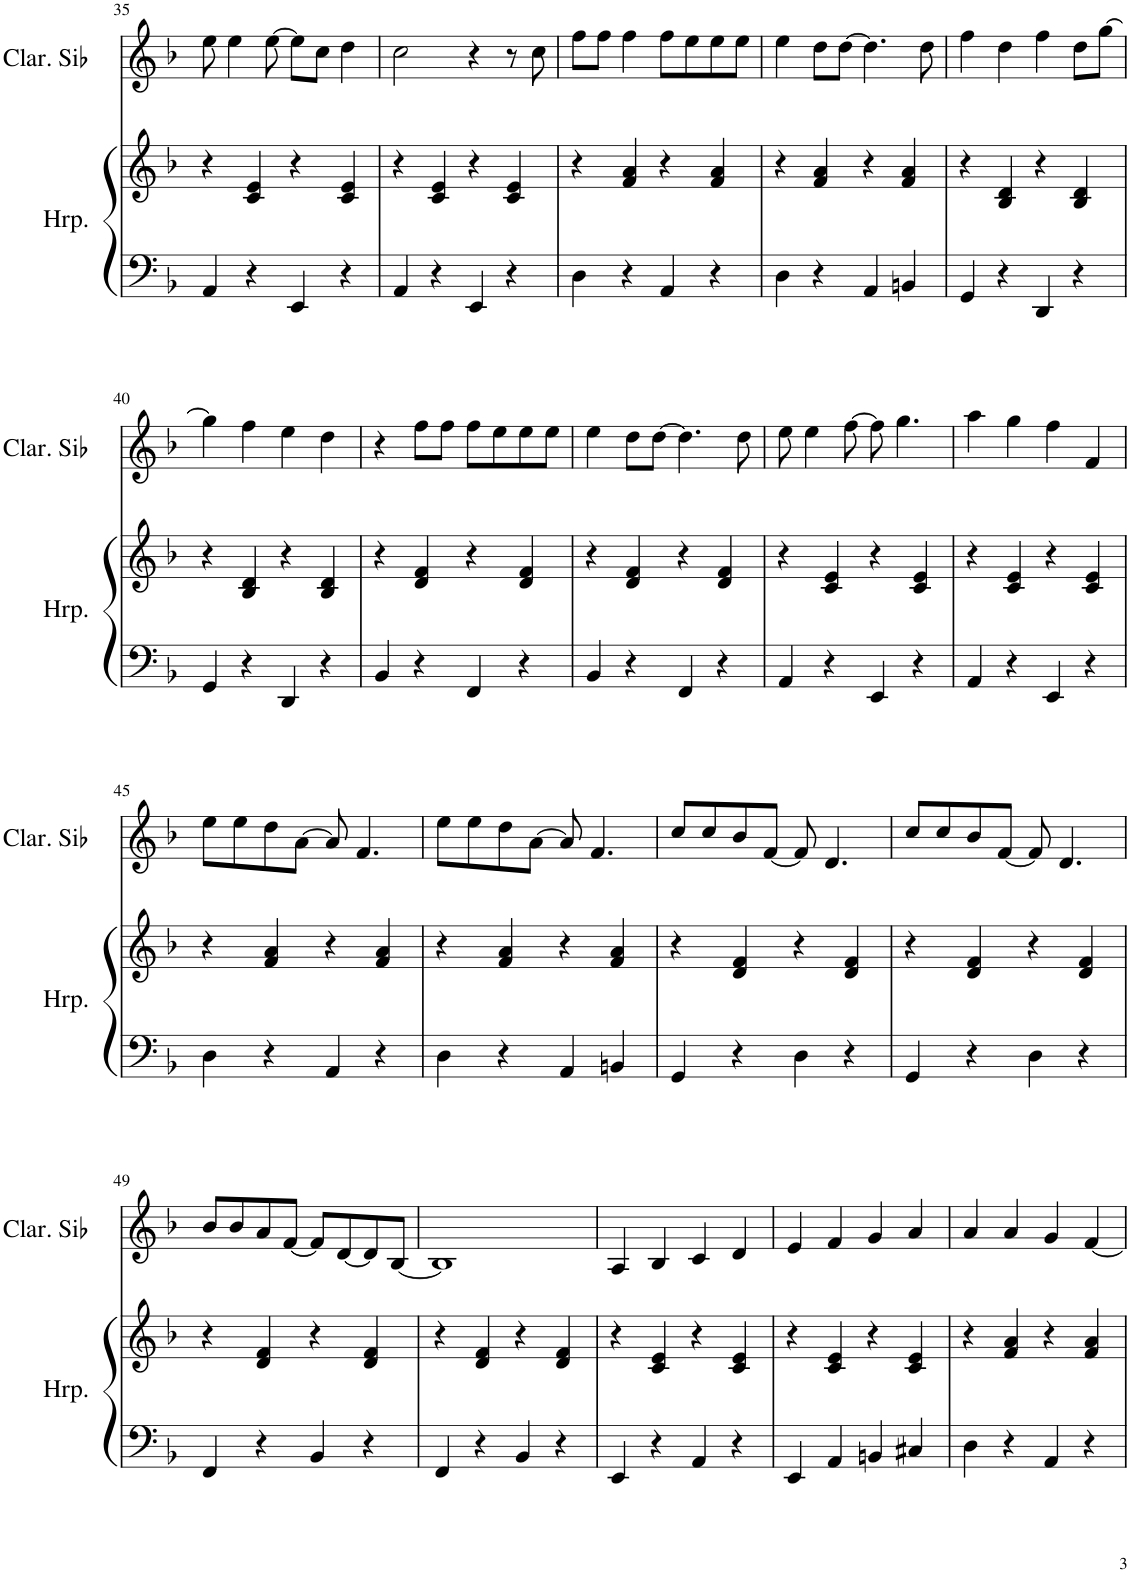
**kern	**kern	**kern
*part2	*part2	*part1
*staff3	*staff2	*staff1
*I"Harpe	*	*I"Clarinette en Sib
*I'Hrp.	*	*I'Clar. Sib
!!LO:PB:g=z
*clefF4	*clefG2	*clefG2
*	*	*ITrd1c2
*k[b-]	*k[b-]	*k[b-]
*M4/4	*M4/4	*M4/4
=35	=35	=35
4AA/	4r	8ee\
.	.	4ee\
4r	4c/ 4e/	.
.	.	[8ee\
4EE/	4r	8ee\L]
.	.	8cc\J
4r	4c/ 4e/	4dd\
=36	=36	=36
4AA/	4r	2cc\
4r	4c/ 4e/	.
4EE/	4r	4r
4r	4c/ 4e/	8r
.	.	8cc\
=37	=37	=37
4D\	4r	8ff\L
.	.	8ff\J
4r	4f/ 4a/	4ff\
4AA/	4r	8ff\L
.	.	8ee\
4r	4f/ 4a/	8ee\
.	.	8ee\J
=38	=38	=38
4D\	4r	4ee\
4r	4f/ 4a/	8dd\L
.	.	[8dd\J
4AA/	4r	4.dd\]
4BBn/	4f/ 4a/	.
.	.	8dd\
=39	=39	=39
4GG/	4r	4ff\
4r	4B-/ 4d/	4dd\
4DD/	4r	4ff\
4r	4B-/ 4d/	8dd\L
.	.	[8gg\J
!!LO:LB:g=z
=40	=40	=40
4GG/	4r	4gg\]
4r	4B-/ 4d/	4ff\
4DD/	4r	4ee\
4r	4B-/ 4d/	4dd\
=41	=41	=41
4BB-/	4r	4r
4r	4d/ 4f/	8ff\L
.	.	8ff\J
4FF/	4r	8ff\L
.	.	8ee\
4r	4d/ 4f/	8ee\
.	.	8ee\J
=42	=42	=42
4BB-/	4r	4ee\
4r	4d/ 4f/	8dd\L
.	.	[8dd\J
4FF/	4r	4.dd\]
4r	4d/ 4f/	.
.	.	8dd\
=43	=43	=43
4AA/	4r	8ee\
.	.	4ee\
4r	4c/ 4e/	.
.	.	[8ff\
4EE/	4r	8ff\]
.	.	4.gg\
4r	4c/ 4e/	.
=44	=44	=44
4AA/	4r	4aa\
4r	4c/ 4e/	4gg\
4EE/	4r	4ff\
4r	4c/ 4e/	4f/
!!LO:LB:g=z
=45	=45	=45
4D\	4r	8ee\L
.	.	8ee\
4r	4f/ 4a/	8dd\
.	.	[8a\J
4AA/	4r	8a/]
.	.	4.f/
4r	4f/ 4a/	.
=46	=46	=46
4D\	4r	8ee\L
.	.	8ee\
4r	4f/ 4a/	8dd\
.	.	[8a\J
4AA/	4r	8a/]
.	.	4.f/
4BBn/	4f/ 4a/	.
=47	=47	=47
4GG/	4r	8cc/L
.	.	8cc/
4r	4d/ 4f/	8b-/
.	.	[8f/J
4D\	4r	8f/]
.	.	4.d/
4r	4d/ 4f/	.
=48	=48	=48
4GG/	4r	8cc/L
.	.	8cc/
4r	4d/ 4f/	8b-/
.	.	[8f/J
4D\	4r	8f/]
.	.	4.d/
4r	4d/ 4f/	.
!!LO:LB:g=z
=49	=49	=49
4FF/	4r	8b-/L
.	.	8b-/
4r	4d/ 4f/	8a/
.	.	[8f/J
4BB-/	4r	8f/L]
.	.	[8d/
4r	4d/ 4f/	8d/]
.	.	[8B-/J
=50	=50	=50
4FF/	4r	1B-]
4r	4d/ 4f/	.
4BB-/	4r	.
4r	4d/ 4f/	.
=51	=51	=51
4EE/	4r	4A/
4r	4c/ 4e/	4B-/
4AA/	4r	4c/
4r	4c/ 4e/	4d/
=52	=52	=52
4EE/	4r	4e/
4AA/	4c/ 4e/	4f/
4BBn/	4r	4g/
4C#X/	4c/ 4e/	4a/
=53	=53	=53
4D\	4r	4a/
4r	4f/ 4a/	4a/
4AA/	4r	4g/
4r	4f/ 4a/	[4f/
=	=	=
*-	*-	*-
